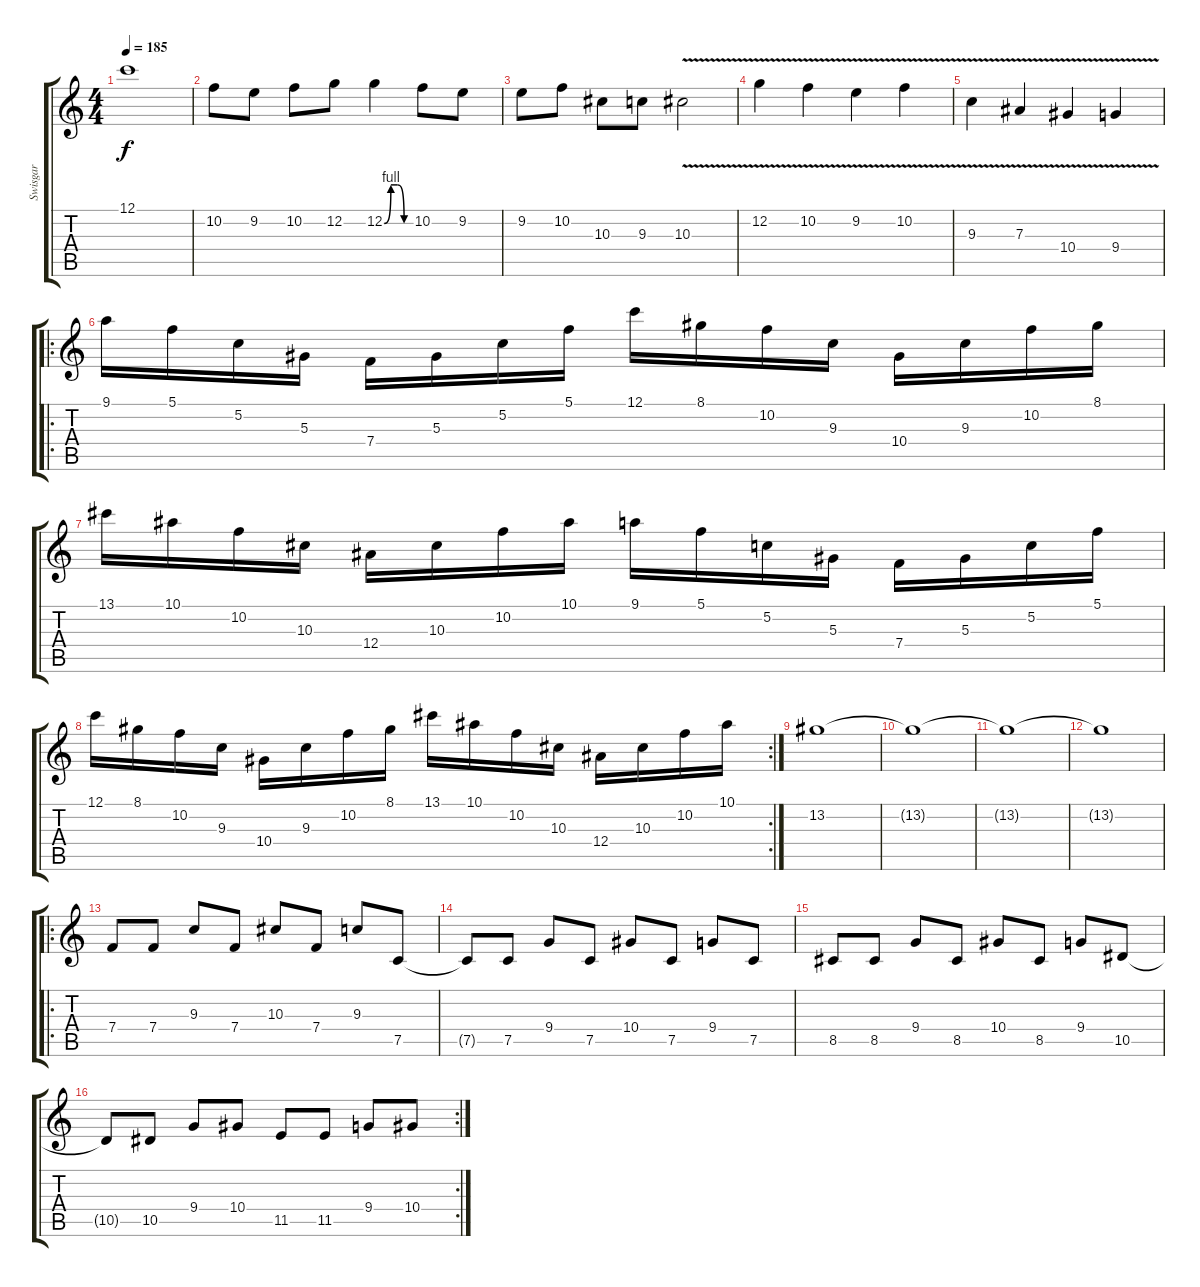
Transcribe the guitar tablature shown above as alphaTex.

\track ("Swisgar" "Swisgar") {instrument distortionguitar}
\staff {score tabs}
\tuning (C4 G3 Eb3 Bb2 F2 C2) {hide}
\ts (4 4)
\tempo 185
\clef g2
\ks c
12.1{t}.1{dy f} |
10.2.8 9.2.8 10.2.8 12.2.8 12.2{be (custom 0 0 15 4 30 4 45 0 60 0)}.4 10.2.8 9.2.8 |
9.2.8 10.2.8 10.3.8 9.3.8 10.3{v}.2 |
12.2{v}.4 10.2{v}.4 9.2{v}.4 10.2{v}.4 |
9.3{v}.4 7.3{v}.4 10.4{v}.4 9.4{v}.4 |
\ro
9.1.16 5.1.16 5.2.16 5.3.16 7.4.16 5.3.16 5.2.16 5.1.16 12.1.16 8.1.16 10.2.16 9.3.16 10.4.16 9.3.16 10.2.16 8.1.16 |
13.1.16 10.1.16 10.2.16 10.3.16 12.4.16 10.3.16 10.2.16 10.1.16 9.1.16 5.1.16 5.2.16 5.3.16 7.4.16 5.3.16 5.2.16 5.1.16 |
\rc 2
12.1.16 8.1.16 10.2.16 9.3.16 10.4.16 9.3.16 10.2.16 8.1.16 13.1.16 10.1.16 10.2.16 10.3.16 12.4.16 10.3.16 10.2.16 10.1.16 |
13.2.1{volume 3} |
13.2{t}.1 |
13.2{t}.1 |
13.2{t}.1 |
\ro
7.4.8{volume 13} 7.4.8 9.3.8 7.4.8 10.3.8 7.4.8 9.3.8 7.5.8 |
7.5{t}.8 7.5.8 9.4.8 7.5.8 10.4.8 7.5.8 9.4.8 7.5.8 |
8.5.8 8.5.8 9.4.8 8.5.8 10.4.8 8.5.8 9.4.8 10.5.8 |
\rc 2
10.5{t}.8 10.5.8 9.4.8 10.4.8 11.5.8 11.5.8 9.4.8 10.4.8
